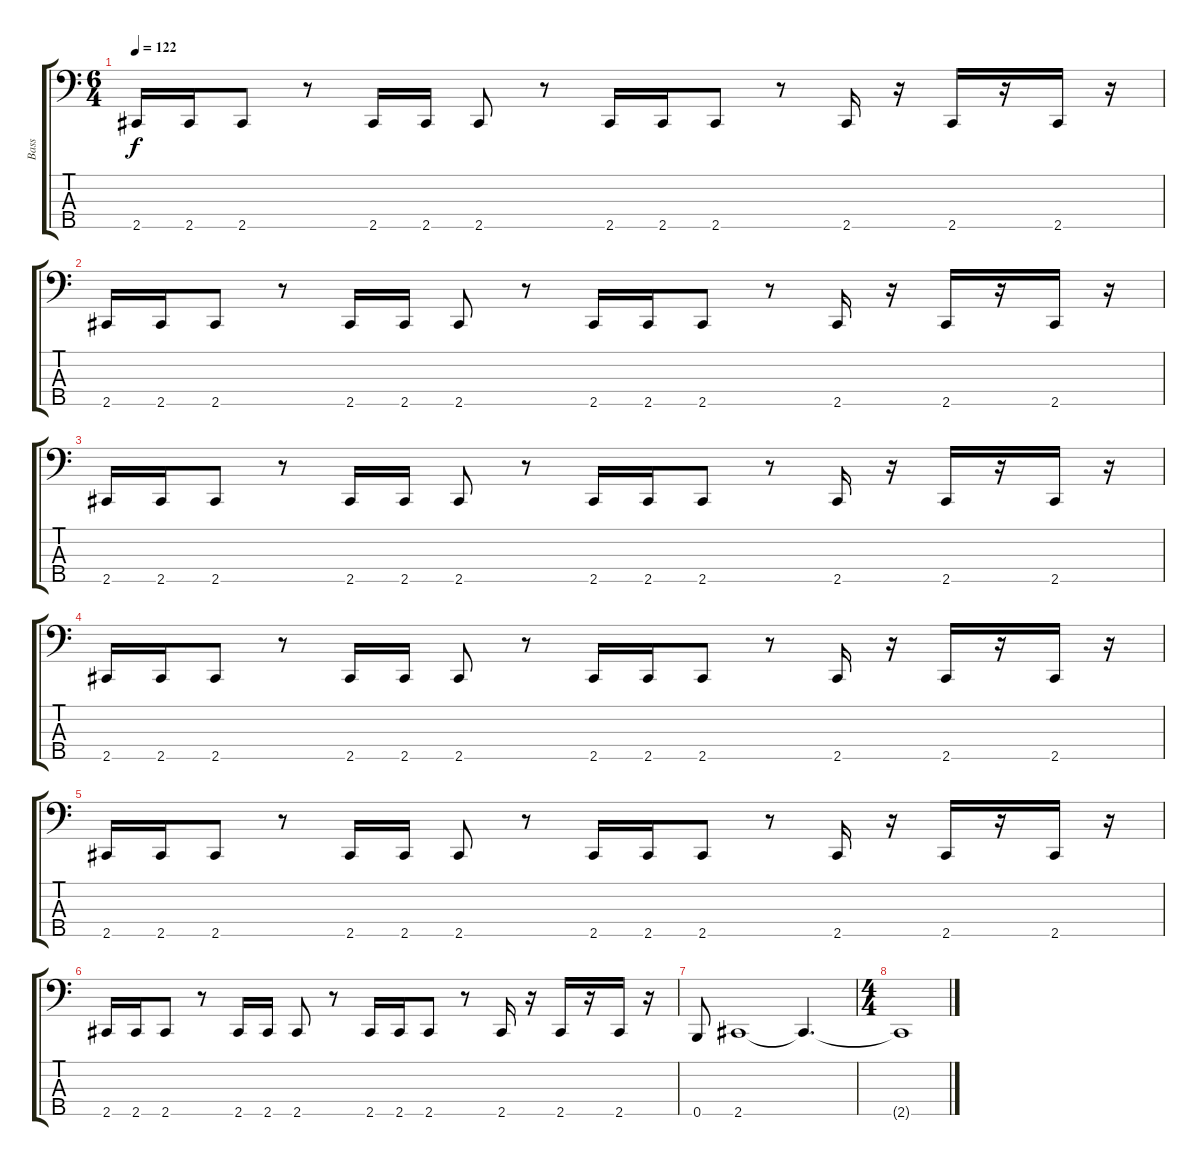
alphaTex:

\track ("Bass" "Bass") {instrument electricbassfinger}
\staff {score tabs}
\tuning (G2 D2 A1 E1 B0) {hide}
\ts (6 4)
\tempo 122
\clef f4
\ks c
2.5.16{dy f} 2.5.16 2.5.8 r.8 2.5.16 2.5.16 2.5.8 r.8 2.5.16 2.5.16 2.5.8 r.8 2.5.16 r.16 2.5.16 r.16 2.5.16 r.16 |
2.5.16 2.5.16 2.5.8 r.8 2.5.16 2.5.16 2.5.8 r.8 2.5.16 2.5.16 2.5.8 r.8 2.5.16 r.16 2.5.16 r.16 2.5.16 r.16 |
2.5.16 2.5.16 2.5.8 r.8 2.5.16 2.5.16 2.5.8 r.8 2.5.16 2.5.16 2.5.8 r.8 2.5.16 r.16 2.5.16 r.16 2.5.16 r.16 |
2.5.16 2.5.16 2.5.8 r.8 2.5.16 2.5.16 2.5.8 r.8 2.5.16 2.5.16 2.5.8 r.8 2.5.16 r.16 2.5.16 r.16 2.5.16 r.16 |
2.5.16 2.5.16 2.5.8 r.8 2.5.16 2.5.16 2.5.8 r.8 2.5.16 2.5.16 2.5.8 r.8 2.5.16 r.16 2.5.16 r.16 2.5.16 r.16 |
2.5.16 2.5.16 2.5.8 r.8 2.5.16 2.5.16 2.5.8 r.8 2.5.16 2.5.16 2.5.8 r.8 2.5.16 r.16 2.5.16 r.16 2.5.16 r.16 |
0.5.8 2.5.1 2.5{t}.4{d} |
\ts (4 4)
2.5{t}.1
